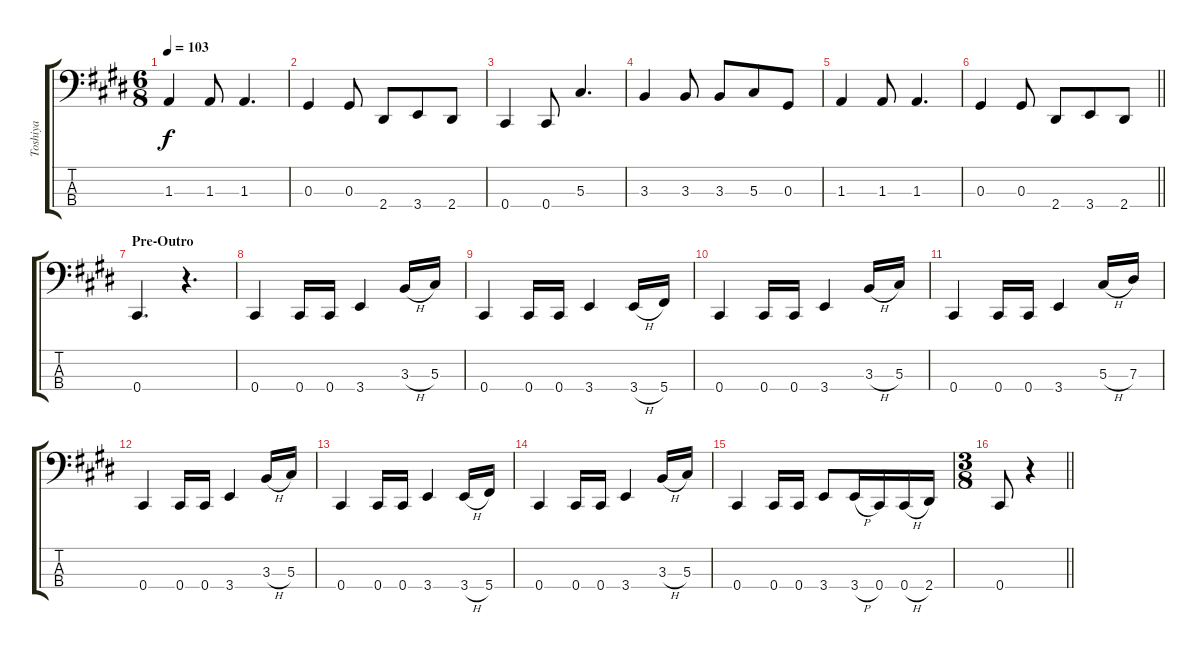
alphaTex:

\track ("Toshiya" "Toshiya") {instrument electricbasspick}
\staff {score tabs}
\tuning (Gb2 Db2 Ab1 Db1) {hide}
\ts (6 8)
\tempo 103
\clef f4
\ks c#minor
1.3.4{dy f} 1.3.8 1.3.4{d} |
0.3.4 0.3.8 2.4.8 3.4.8 2.4.8 |
0.4.4 0.4.8 5.3.4{d} |
3.3.4 3.3.8 3.3.8 5.3.8 0.3.8 |
1.3.4 1.3.8 1.3.4{d} |
\barLineRight lightlight
0.3.4 0.3.8 2.4.8 3.4.8 2.4.8 |
\section ("" "Pre-Outro")
0.4.4{d} r.4{d} |
0.4.4 0.4.16 0.4.16 3.4.4 3.3{h}.16 5.3.16 |
0.4.4 0.4.16 0.4.16 3.4.4 3.4{h}.16 5.4.16 |
0.4.4 0.4.16 0.4.16 3.4.4 3.3{h}.16 5.3.16 |
0.4.4 0.4.16 0.4.16 3.4.4 5.3{h}.16 7.3.16 |
0.4.4 0.4.16 0.4.16 3.4.4 3.3{h}.16 5.3.16 |
0.4.4 0.4.16 0.4.16 3.4.4 3.4{h}.16 5.4.16 |
0.4.4 0.4.16 0.4.16 3.4.4 3.3{h}.16 5.3.16 |
0.4.4 0.4.16 0.4.16 3.4.8 3.4{h}.16 0.4.16 0.4{h}.16 2.4.16 |
\ts (3 8)
\barLineRight lightlight
0.4.8 r.4
